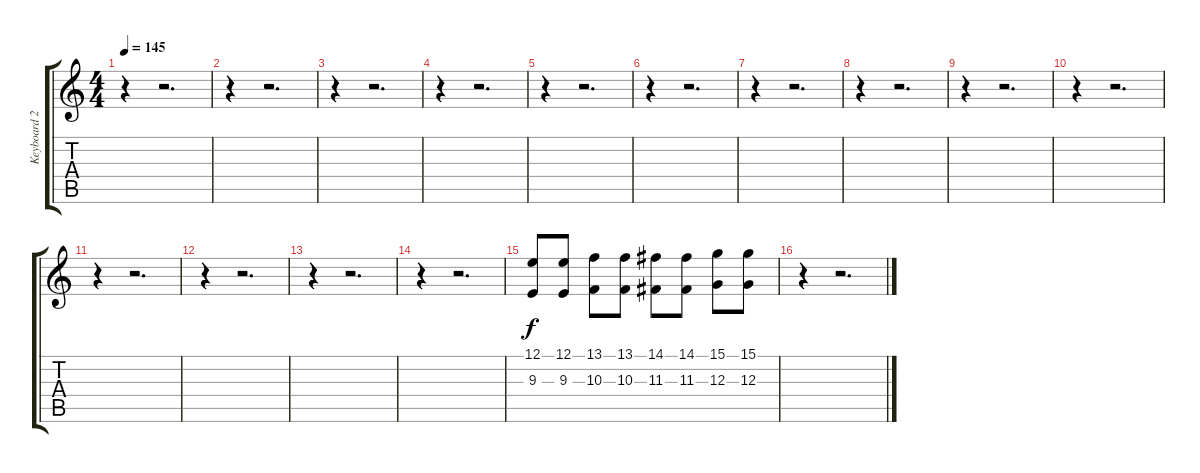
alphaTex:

\track ("Keyboard 2 : Kotobuki Tsumugi" "Keyboard 2") {instrument lead1square}
\staff {score tabs}
\tuning (E4 B3 G3 D3 A2 E2) {hide}
\ts (4 4)
\tempo 145
\clef g2
\ks c
r.4{dy f} r.2{d} |
r.4 r.2{d} |
r.4 r.2{d} |
r.4 r.2{d} |
r.4 r.2{d} |
r.4 r.2{d} |
r.4 r.2{d} |
r.4 r.2{d} |
r.4 r.2{d} |
r.4 r.2{d} |
r.4 r.2{d} |
r.4 r.2{d} |
r.4 r.2{d} |
r.4 r.2{d} |
(12.1 9.3).8 (12.1 9.3).8 (13.1 10.3).8 (13.1 10.3).8 (14.1 11.3).8 (14.1 11.3).8 (15.1 12.3).8 (15.1 12.3).8 |
r.4 r.2{d}
